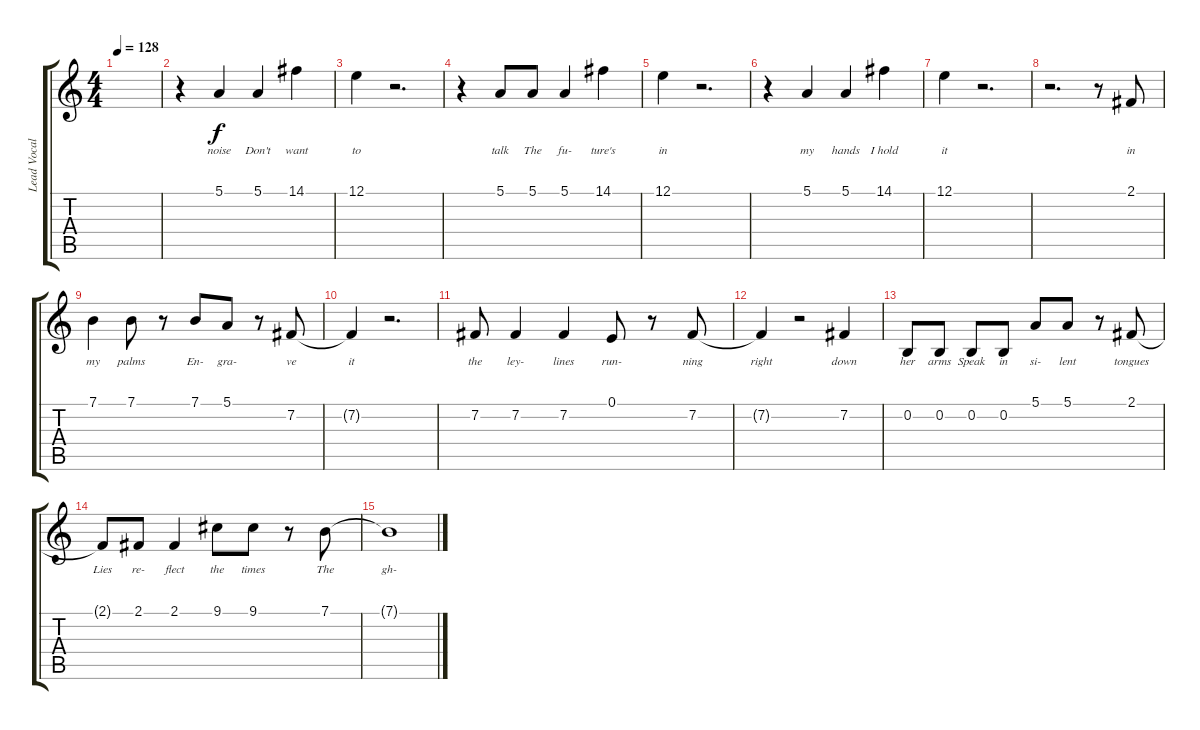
\track ("Lead Vocals" "Lead Vocal") {instrument lead1square}
\staff {score tabs}
\tuning (E4 B3 G3 D3 A2 E2) {hide}
\ts (4 4)
\tempo 128
\clef g2
\ks c
|
r.4 5.1.4{lyrics (0 "noise") lyrics (1 "") lyrics (2 "") lyrics (3 "") lyrics (4 "")} 5.1.4{lyrics (0 "Don't") lyrics (1 "") lyrics (2 "") lyrics (3 "") lyrics (4 "")} 14.1.4{lyrics (0 "want") lyrics (1 "") lyrics (2 "") lyrics (3 "") lyrics (4 "")} |
12.1.4{lyrics (0 "to") lyrics (1 "") lyrics (2 "") lyrics (3 "") lyrics (4 "")} r.2{d} |
r.4 5.1.8{lyrics (0 "talk") lyrics (1 "") lyrics (2 "") lyrics (3 "") lyrics (4 "")} 5.1.8{lyrics (0 "The") lyrics (1 "") lyrics (2 "") lyrics (3 "") lyrics (4 "")} 5.1.4{lyrics (0 "fu-") lyrics (1 "") lyrics (2 "") lyrics (3 "") lyrics (4 "")} 14.1.4{lyrics (0 "ture's") lyrics (1 "") lyrics (2 "") lyrics (3 "") lyrics (4 "")} |
12.1.4{lyrics (0 "in") lyrics (1 "") lyrics (2 "") lyrics (3 "") lyrics (4 "")} r.2{d} |
r.4 5.1.4{lyrics (0 "my") lyrics (1 "") lyrics (2 "") lyrics (3 "") lyrics (4 "")} 5.1.4{lyrics (0 "hands") lyrics (1 "") lyrics (2 "") lyrics (3 "") lyrics (4 "")} 14.1.4{lyrics (0 "I hold") lyrics (1 "") lyrics (2 "") lyrics (3 "") lyrics (4 "")} |
12.1.4{lyrics (0 "it") lyrics (1 "") lyrics (2 "") lyrics (3 "") lyrics (4 "")} r.2{d} |
r.2{d} r.8 2.1.8{lyrics (0 "in") lyrics (1 "") lyrics (2 "") lyrics (3 "") lyrics (4 "")} |
7.1.4{lyrics (0 "my") lyrics (1 "") lyrics (2 "") lyrics (3 "") lyrics (4 "")} 7.1.8{lyrics (0 "palms") lyrics (1 "") lyrics (2 "") lyrics (3 "") lyrics (4 "")} r.8 7.1.8{lyrics (0 "En-") lyrics (1 "") lyrics (2 "") lyrics (3 "") lyrics (4 "")} 5.1.8{lyrics (0 "gra-") lyrics (1 "") lyrics (2 "") lyrics (3 "") lyrics (4 "")} r.8 7.2.8{lyrics (0 "ve") lyrics (1 "") lyrics (2 "") lyrics (3 "") lyrics (4 "")} |
7.2{t}.4{lyrics (0 "it") lyrics (1 "") lyrics (2 "") lyrics (3 "") lyrics (4 "")} r.2{d} |
7.2.8{lyrics (0 "the") lyrics (1 "") lyrics (2 "") lyrics (3 "") lyrics (4 "")} 7.2.4{lyrics (0 "ley-") lyrics (1 "") lyrics (2 "") lyrics (3 "") lyrics (4 "")} 7.2.4{lyrics (0 "lines") lyrics (1 "") lyrics (2 "") lyrics (3 "") lyrics (4 "")} 0.1.8{lyrics (0 "run-") lyrics (1 "") lyrics (2 "") lyrics (3 "") lyrics (4 "")} r.8 7.2.8{lyrics (0 "ning") lyrics (1 "") lyrics (2 "") lyrics (3 "") lyrics (4 "")} |
7.2{t}.4{lyrics (0 "right") lyrics (1 "") lyrics (2 "") lyrics (3 "") lyrics (4 "")} r.2 7.2.4{lyrics (0 "down") lyrics (1 "") lyrics (2 "") lyrics (3 "") lyrics (4 "")} |
0.2.8{lyrics (0 "her") lyrics (1 "") lyrics (2 "") lyrics (3 "") lyrics (4 "")} 0.2.8{lyrics (0 "arms") lyrics (1 "") lyrics (2 "") lyrics (3 "") lyrics (4 "")} 0.2.8{lyrics (0 "Speak") lyrics (1 "") lyrics (2 "") lyrics (3 "") lyrics (4 "")} 0.2.8{lyrics (0 "in") lyrics (1 "") lyrics (2 "") lyrics (3 "") lyrics (4 "")} 5.1.8{lyrics (0 "si-") lyrics (1 "") lyrics (2 "") lyrics (3 "") lyrics (4 "")} 5.1.8{lyrics (0 "lent") lyrics (1 "") lyrics (2 "") lyrics (3 "") lyrics (4 "")} r.8 2.1.8{lyrics (0 "tongues") lyrics (1 "") lyrics (2 "") lyrics (3 "") lyrics (4 "")} |
2.1{t}.8{lyrics (0 "Lies") lyrics (1 "") lyrics (2 "") lyrics (3 "") lyrics (4 "")} 2.1.8{lyrics (0 "re-") lyrics (1 "") lyrics (2 "") lyrics (3 "") lyrics (4 "")} 2.1.4{lyrics (0 "flect") lyrics (1 "") lyrics (2 "") lyrics (3 "") lyrics (4 "")} 9.1.8{lyrics (0 "the") lyrics (1 "") lyrics (2 "") lyrics (3 "") lyrics (4 "")} 9.1.8{lyrics (0 "times") lyrics (1 "") lyrics (2 "") lyrics (3 "") lyrics (4 "")} r.8 7.1.8{lyrics (0 "The") lyrics (1 "") lyrics (2 "") lyrics (3 "") lyrics (4 "")} |
7.1{t}.1{lyrics (0 "gh-") lyrics (1 "") lyrics (2 "") lyrics (3 "") lyrics (4 "")}
